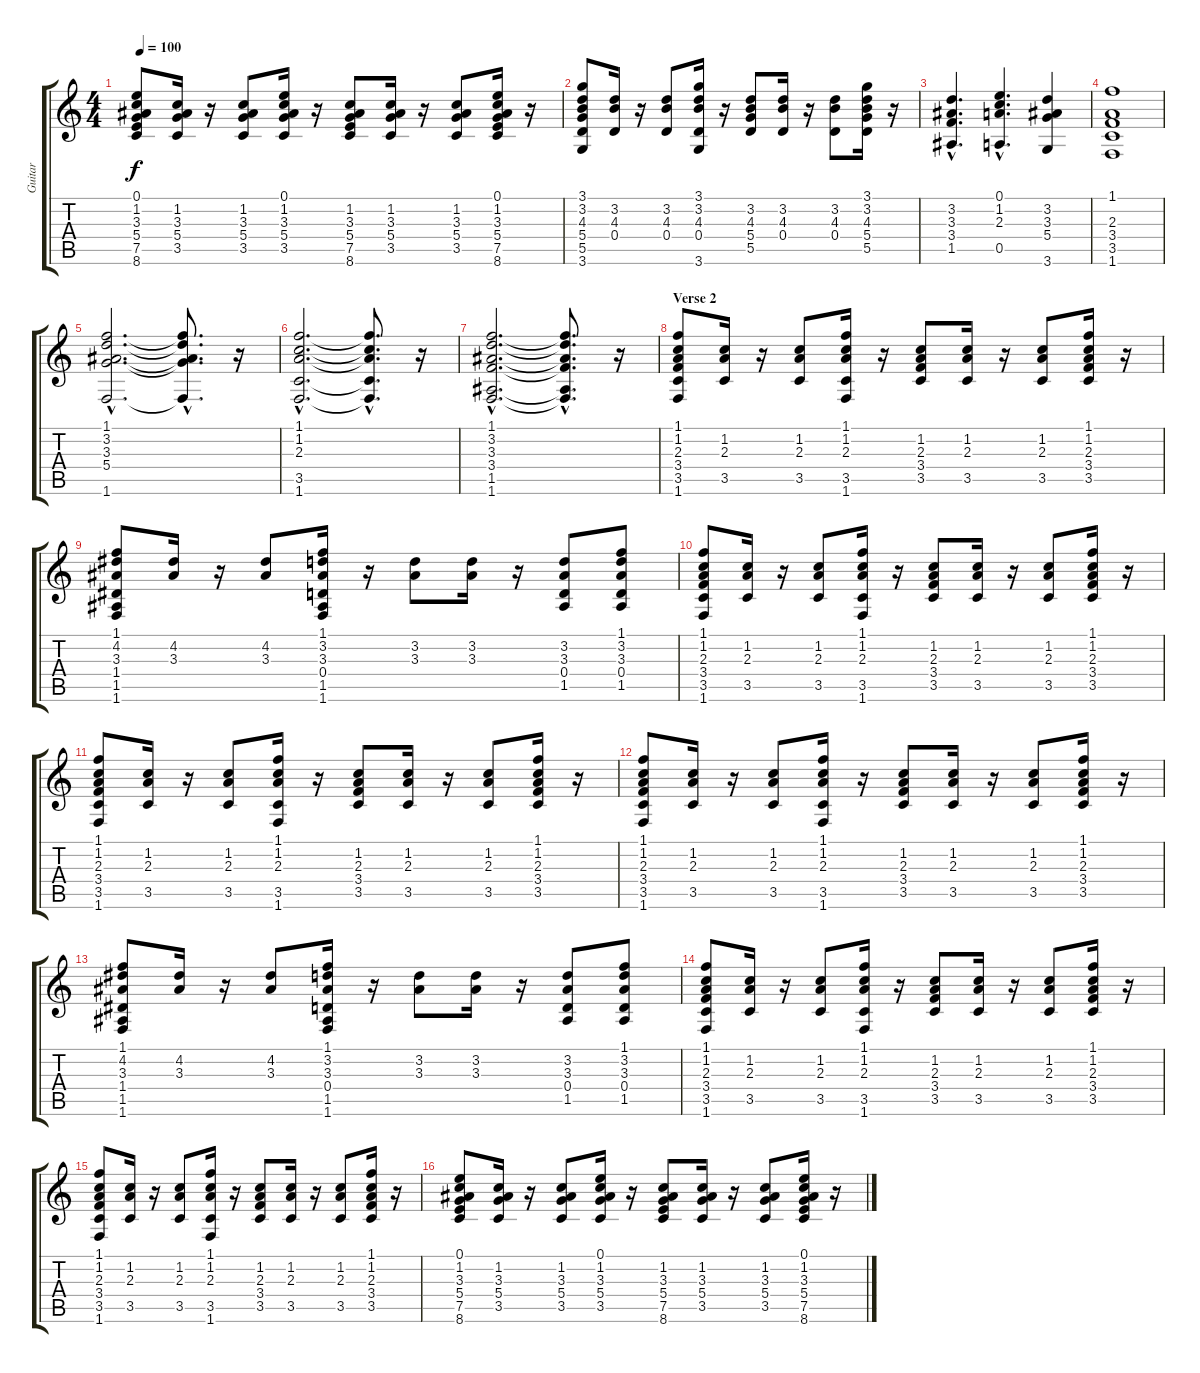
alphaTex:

\track ("Guitar" "Guitar") {instrument acousticguitarsteel}
\staff {score tabs}
\tuning (E4 B3 G3 D3 A2 E2) {hide}
\ts (4 4)
\tempo 100
\clef g2
\ks c
(0.1 1.2 3.3 5.4 7.5 8.6).8{dy f} (1.2 3.3 5.4 3.5).16 r.16 (1.2 3.3 5.4 3.5).8 (0.1 1.2 3.3 5.4 3.5).16 r.16 (1.2 3.3 5.4 7.5 8.6).8 (1.2 3.3 5.4 3.5).16 r.16 (1.2 3.3 5.4 3.5).8 (0.1 1.2 3.3 5.4 7.5 8.6).16 r.16 |
(3.1 3.2 4.3 5.4 5.5 3.6).8 (3.2 4.3 0.4).16 r.16 (3.2 4.3 0.4).8 (3.1 3.2 4.3 0.4 3.6).16 r.16 (3.2 4.3 5.4 5.5).8 (3.2 4.3 0.4).16 r.16 (3.2 4.3 0.4).8 (3.1 3.2 4.3 5.4 5.5).16 r.16 |
(3.2{hac} 3.3{hac} 3.4{hac} 1.5{hac}).4{d} (0.1{hac} 1.2{hac} 2.3{hac} 0.5{hac}).4{d} (3.2 3.3 5.4 3.6).4 |
(1.1 2.3 3.4 3.5 1.6).1 |
(1.1{hac} 3.2{hac} 3.3{hac} 5.4{hac} 1.6{hac}).2{d} (1.1{hac t} 3.2{hac t} 3.3{hac t} 5.4{hac t} 1.6{hac t}).8{d} r.16 |
(1.1{hac} 1.2{hac} 2.3{hac} 3.5{hac} 1.6{hac}).2{d} (1.1{hac t} 1.2{hac t} 2.3{hac t} 3.5{hac t} 1.6{hac t}).8{d} r.16 |
(1.1{hac} 3.2{hac} 3.3{hac} 3.4{hac} 1.5{hac} 1.6{hac}).2{d} (1.1{hac t} 3.2{hac t} 3.3{hac t} 3.4{hac t} 1.5{hac t} 1.6{hac t}).8{d} r.16 |
\section ("" "Verse 2")
(1.1 1.2 2.3 3.4 3.5 1.6).8 (1.2 2.3 3.5).16 r.16 (1.2 2.3 3.5).8 (1.1 1.2 2.3 3.5 1.6).16 r.16 (1.2 2.3 3.4 3.5).8 (1.2 2.3 3.5).16 r.16 (1.2 2.3 3.5).8 (1.1 1.2 2.3 3.4 3.5).16 r.16 |
(1.1 4.2 3.3 1.4 1.5 1.6).8 (4.2 3.3).16 r.16 (4.2 3.3).8 (1.1 3.2 3.3 0.4 1.5 1.6).16 r.16 (3.2 3.3).8 (3.2 3.3).16 r.16 (3.2 3.3 0.4 1.5).8 (1.1 3.2 3.3 0.4 1.5).8 |
(1.1 1.2 2.3 3.4 3.5 1.6).8 (1.2 2.3 3.5).16 r.16 (1.2 2.3 3.5).8 (1.1 1.2 2.3 3.5 1.6).16 r.16 (1.2 2.3 3.4 3.5).8 (1.2 2.3 3.5).16 r.16 (1.2 2.3 3.5).8 (1.1 1.2 2.3 3.4 3.5).16 r.16 |
(1.1 1.2 2.3 3.4 3.5 1.6).8 (1.2 2.3 3.5).16 r.16 (1.2 2.3 3.5).8 (1.1 1.2 2.3 3.5 1.6).16 r.16 (1.2 2.3 3.4 3.5).8 (1.2 2.3 3.5).16 r.16 (1.2 2.3 3.5).8 (1.1 1.2 2.3 3.4 3.5).16 r.16 |
(1.1 1.2 2.3 3.4 3.5 1.6).8 (1.2 2.3 3.5).16 r.16 (1.2 2.3 3.5).8 (1.1 1.2 2.3 3.5 1.6).16 r.16 (1.2 2.3 3.4 3.5).8 (1.2 2.3 3.5).16 r.16 (1.2 2.3 3.5).8 (1.1 1.2 2.3 3.4 3.5).16 r.16 |
(1.1 4.2 3.3 1.4 1.5 1.6).8 (4.2 3.3).16 r.16 (4.2 3.3).8 (1.1 3.2 3.3 0.4 1.5 1.6).16 r.16 (3.2 3.3).8 (3.2 3.3).16 r.16 (3.2 3.3 0.4 1.5).8 (1.1 3.2 3.3 0.4 1.5).8 |
(1.1 1.2 2.3 3.4 3.5 1.6).8 (1.2 2.3 3.5).16 r.16 (1.2 2.3 3.5).8 (1.1 1.2 2.3 3.5 1.6).16 r.16 (1.2 2.3 3.4 3.5).8 (1.2 2.3 3.5).16 r.16 (1.2 2.3 3.5).8 (1.1 1.2 2.3 3.4 3.5).16 r.16 |
(1.1 1.2 2.3 3.4 3.5 1.6).8 (1.2 2.3 3.5).16 r.16 (1.2 2.3 3.5).8 (1.1 1.2 2.3 3.5 1.6).16 r.16 (1.2 2.3 3.4 3.5).8 (1.2 2.3 3.5).16 r.16 (1.2 2.3 3.5).8 (1.1 1.2 2.3 3.4 3.5).16 r.16 |
(0.1 1.2 3.3 5.4 7.5 8.6).8 (1.2 3.3 5.4 3.5).16 r.16 (1.2 3.3 5.4 3.5).8 (0.1 1.2 3.3 5.4 3.5).16 r.16 (1.2 3.3 5.4 7.5 8.6).8 (1.2 3.3 5.4 3.5).16 r.16 (1.2 3.3 5.4 3.5).8 (0.1 1.2 3.3 5.4 7.5 8.6).16 r.16
